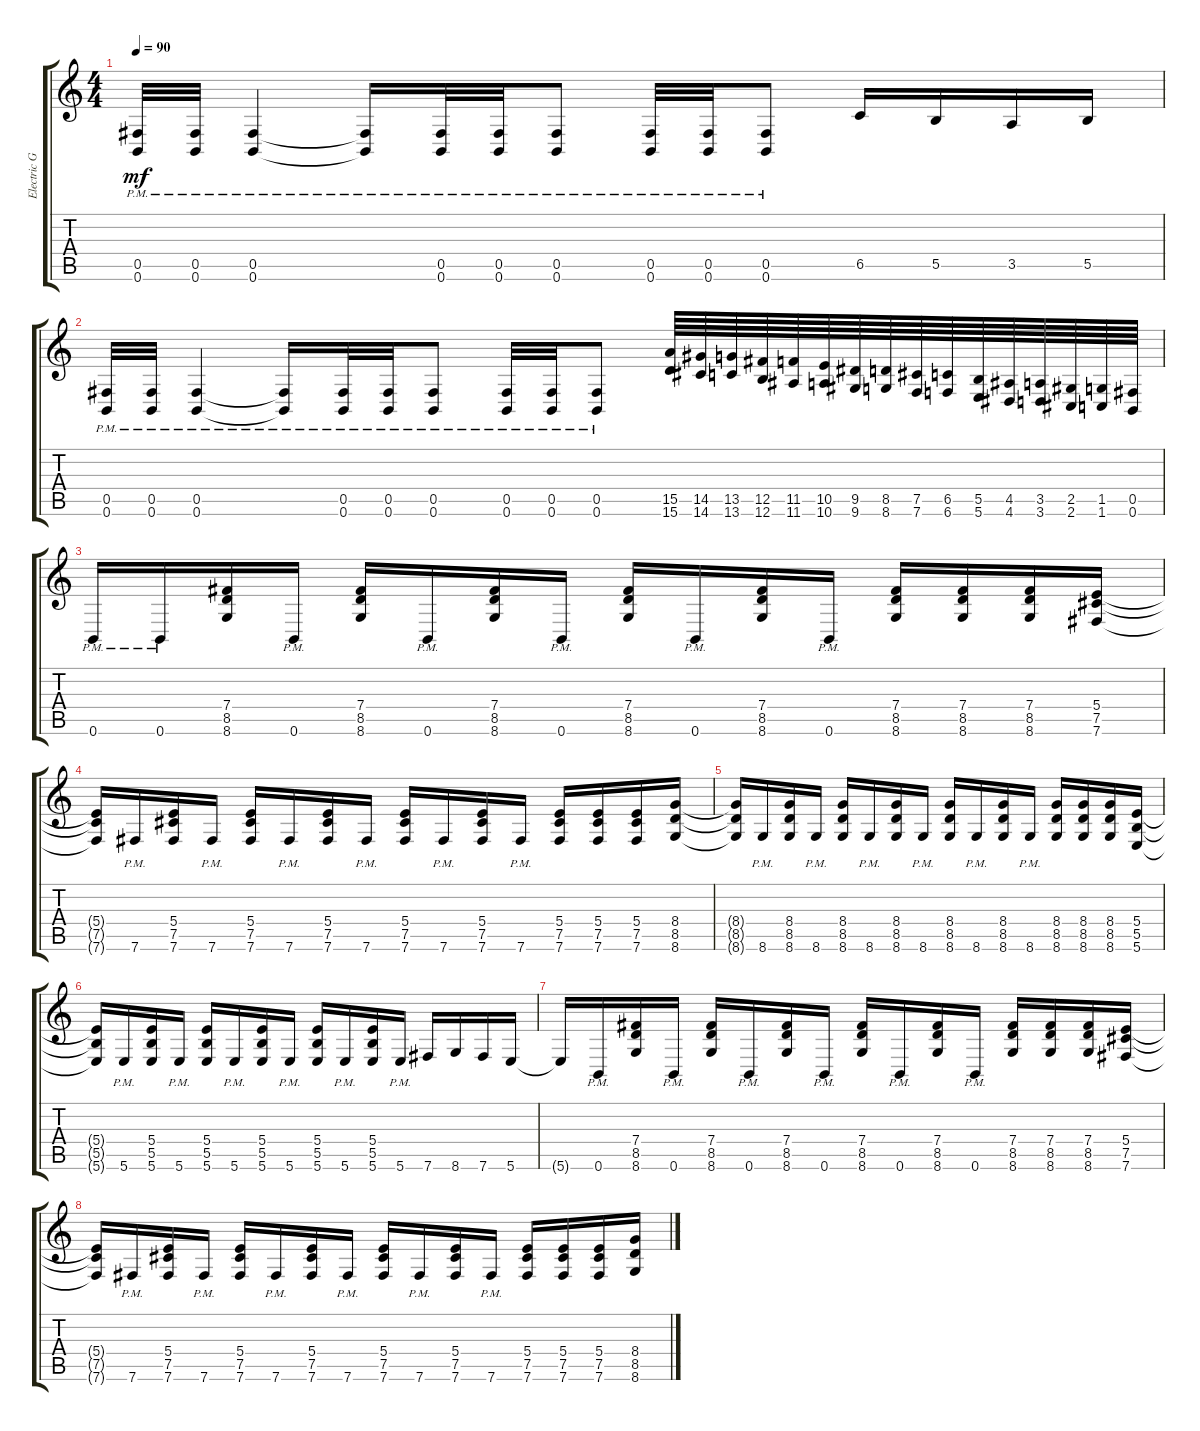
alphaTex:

\track ("Electric Guitar" "Electric G") {instrument distortionguitar}
\staff {score tabs}
\tuning (Db4 Ab3 E3 B2 Gb2 B1) {hide}
\ts (4 4)
\tempo 90
\clef g2
\ks c
(0.5{pm} 0.6{pm}).32{dy mf} (0.5{pm} 0.6{pm}).32 (0.5{pm} 0.6{pm}).4 (0.5{pm t} 0.6{pm t}).16 (0.5{pm} 0.6{pm}).32 (0.5{pm} 0.6{pm}).32 (0.5{pm} 0.6{pm}).8 (0.5{pm} 0.6{pm}).32 (0.5{pm} 0.6{pm}).32 (0.5{pm} 0.6{pm}).8 6.5.16 5.5.16 3.5.16 5.5.16 |
(0.5{pm} 0.6{pm}).32 (0.5{pm} 0.6{pm}).32 (0.5{pm} 0.6{pm}).4 (0.5{pm t} 0.6{pm t}).16 (0.5{pm} 0.6{pm}).32 (0.5{pm} 0.6{pm}).32 (0.5{pm} 0.6{pm}).8 (0.5{pm} 0.6{pm}).32 (0.5{pm} 0.6{pm}).32 (0.5{pm} 0.6{pm}).8 (15.5 15.6).64 (14.5 14.6).64 (13.5 13.6).64 (12.5 12.6).64 (11.5 11.6).64 (10.5 10.6).64 (9.5 9.6).64 (8.5 8.6).64 (7.5 7.6).64 (6.5 6.6).64 (5.5 5.6).64 (4.5 4.6).64 (3.5 3.6).64 (2.5 2.6).64 (1.5 1.6).64 (0.5 0.6).64 |
0.6{pm}.16 0.6{pm}.16 (7.4 8.5 8.6).16 0.6{pm}.16 (7.4 8.5 8.6).16 0.6{pm}.16 (7.4 8.5 8.6).16 0.6{pm}.16 (7.4 8.5 8.6).16 0.6{pm}.16 (7.4 8.5 8.6).16 0.6{pm}.16 (7.4 8.5 8.6).16 (7.4 8.5 8.6).16 (7.4 8.5 8.6).16 (5.4 7.5 7.6).16 |
(5.4{t} 7.5{t} 7.6{t}).16 7.6{pm}.16 (5.4 7.5 7.6).16 7.6{pm}.16 (5.4 7.5 7.6).16 7.6{pm}.16 (5.4 7.5 7.6).16 7.6{pm}.16 (5.4 7.5 7.6).16 7.6{pm}.16 (5.4 7.5 7.6).16 7.6{pm}.16 (5.4 7.5 7.6).16 (5.4 7.5 7.6).16 (5.4 7.5 7.6).16 (8.4 8.5 8.6).16 |
(8.4{t} 8.5{t} 8.6{t}).16 8.6{pm}.16 (8.4 8.5 8.6).16 8.6{pm}.16 (8.4 8.5 8.6).16 8.6{pm}.16 (8.4 8.5 8.6).16 8.6{pm}.16 (8.4 8.5 8.6).16 8.6{pm}.16 (8.4 8.5 8.6).16 8.6{pm}.16 (8.4 8.5 8.6).16 (8.4 8.5 8.6).16 (8.4 8.5 8.6).16 (5.4 5.5 5.6).16 |
(5.4{t} 5.5{t} 5.6{t}).16 5.6{pm}.16 (5.4 5.5 5.6).16 5.6{pm}.16 (5.4 5.5 5.6).16 5.6{pm}.16 (5.4 5.5 5.6).16 5.6{pm}.16 (5.4 5.5 5.6).16 5.6{pm}.16 (5.4 5.5 5.6).16 5.6{pm}.16 7.6.16 8.6.16 7.6.16 5.6.16 |
5.6{t}.16 0.6{pm}.16 (7.4 8.5 8.6).16 0.6{pm}.16 (7.4 8.5 8.6).16 0.6{pm}.16 (7.4 8.5 8.6).16 0.6{pm}.16 (7.4 8.5 8.6).16 0.6{pm}.16 (7.4 8.5 8.6).16 0.6{pm}.16 (7.4 8.5 8.6).16 (7.4 8.5 8.6).16 (7.4 8.5 8.6).16 (5.4 7.5 7.6).16 |
(5.4{t} 7.5{t} 7.6{t}).16 7.6{pm}.16 (5.4 7.5 7.6).16 7.6{pm}.16 (5.4 7.5 7.6).16 7.6{pm}.16 (5.4 7.5 7.6).16 7.6{pm}.16 (5.4 7.5 7.6).16 7.6{pm}.16 (5.4 7.5 7.6).16 7.6{pm}.16 (5.4 7.5 7.6).16 (5.4 7.5 7.6).16 (5.4 7.5 7.6).16 (8.4 8.5 8.6).16
